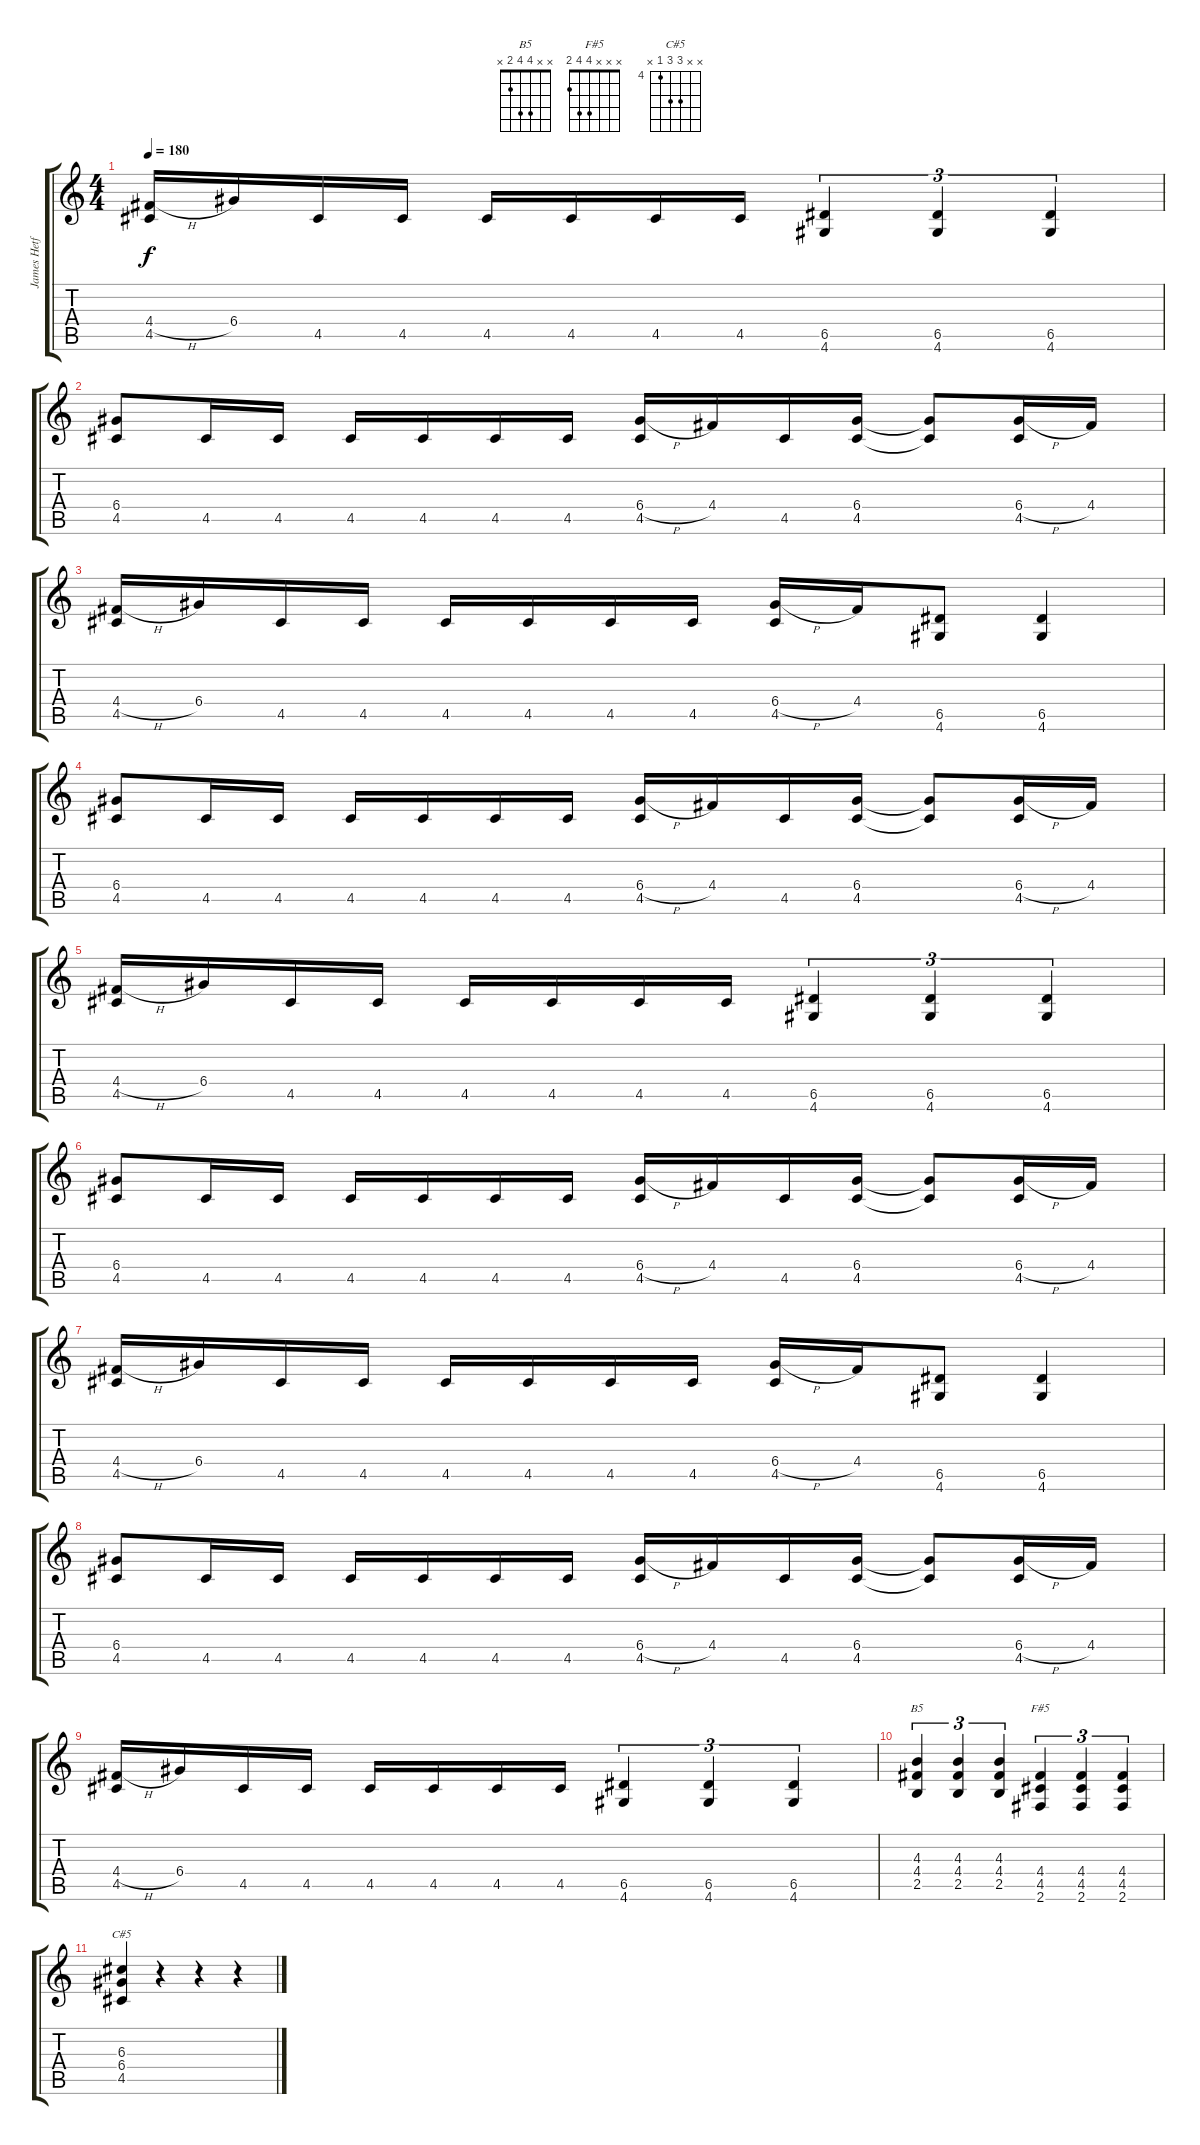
\track ("James Hetfield" "James Hetf") {instrument distortionguitar}
\staff {score tabs}
\tuning (E4 B3 G3 D3 A2 E2) {hide}
\chord ("B5" x x 4 4 2 x)
\chord ("F#5" x x x 4 4 2)
\chord ("C#5" x x 6 6 4 x) {firstfret 4}
\ts (4 4)
\tempo 180
\clef g2
\ks c
(4.4{h} 4.5).16{dy f} 6.4.16 4.5.16 4.5.16 4.5.16 4.5.16 4.5.16 4.5.16 (6.5 4.6).4{tu (3 2)} (6.5 4.6).4{tu (3 2)} (6.5 4.6).4{tu (3 2)} |
(6.4 4.5).8 4.5.16 4.5.16 4.5.16 4.5.16 4.5.16 4.5.16 (6.4{h} 4.5).16 4.4.16 4.5.16 (6.4 4.5).16 (6.4{t} 4.5{t}).8 (6.4{h} 4.5).16 4.4.16 |
(4.4{h} 4.5).16 6.4.16 4.5.16 4.5.16 4.5.16 4.5.16 4.5.16 4.5.16 (6.4{h} 4.5).16 4.4.16 (6.5 4.6).8 (6.5 4.6).4 |
(6.4 4.5).8 4.5.16 4.5.16 4.5.16 4.5.16 4.5.16 4.5.16 (6.4{h} 4.5).16 4.4.16 4.5.16 (6.4 4.5).16 (6.4{t} 4.5{t}).8 (6.4{h} 4.5).16 4.4.16 |
(4.4{h} 4.5).16 6.4.16 4.5.16 4.5.16 4.5.16 4.5.16 4.5.16 4.5.16 (6.5 4.6).4{tu (3 2)} (6.5 4.6).4{tu (3 2)} (6.5 4.6).4{tu (3 2)} |
(6.4 4.5).8 4.5.16 4.5.16 4.5.16 4.5.16 4.5.16 4.5.16 (6.4{h} 4.5).16 4.4.16 4.5.16 (6.4 4.5).16 (6.4{t} 4.5{t}).8 (6.4{h} 4.5).16 4.4.16 |
(4.4{h} 4.5).16 6.4.16 4.5.16 4.5.16 4.5.16 4.5.16 4.5.16 4.5.16 (6.4{h} 4.5).16 4.4.16 (6.5 4.6).8 (6.5 4.6).4 |
(6.4 4.5).8 4.5.16 4.5.16 4.5.16 4.5.16 4.5.16 4.5.16 (6.4{h} 4.5).16 4.4.16 4.5.16 (6.4 4.5).16 (6.4{t} 4.5{t}).8 (6.4{h} 4.5).16 4.4.16 |
(4.4{h} 4.5).16 6.4.16 4.5.16 4.5.16 4.5.16 4.5.16 4.5.16 4.5.16 (6.5 4.6).4{tu (3 2)} (6.5 4.6).4{tu (3 2)} (6.5 4.6).4{tu (3 2)} |
(4.3 4.4 2.5).4{tu (3 2) ch "B5"} (4.3 4.4 2.5).4{tu (3 2)} (4.3 4.4 2.5).4{tu (3 2)} (4.4 4.5 2.6).4{tu (3 2) ch "F#5"} (4.4 4.5 2.6).4{tu (3 2)} (4.4 4.5 2.6).4{tu (3 2)} |
(6.3 6.4 4.5).4{ch "C#5"} r.4 r.4 r.4
